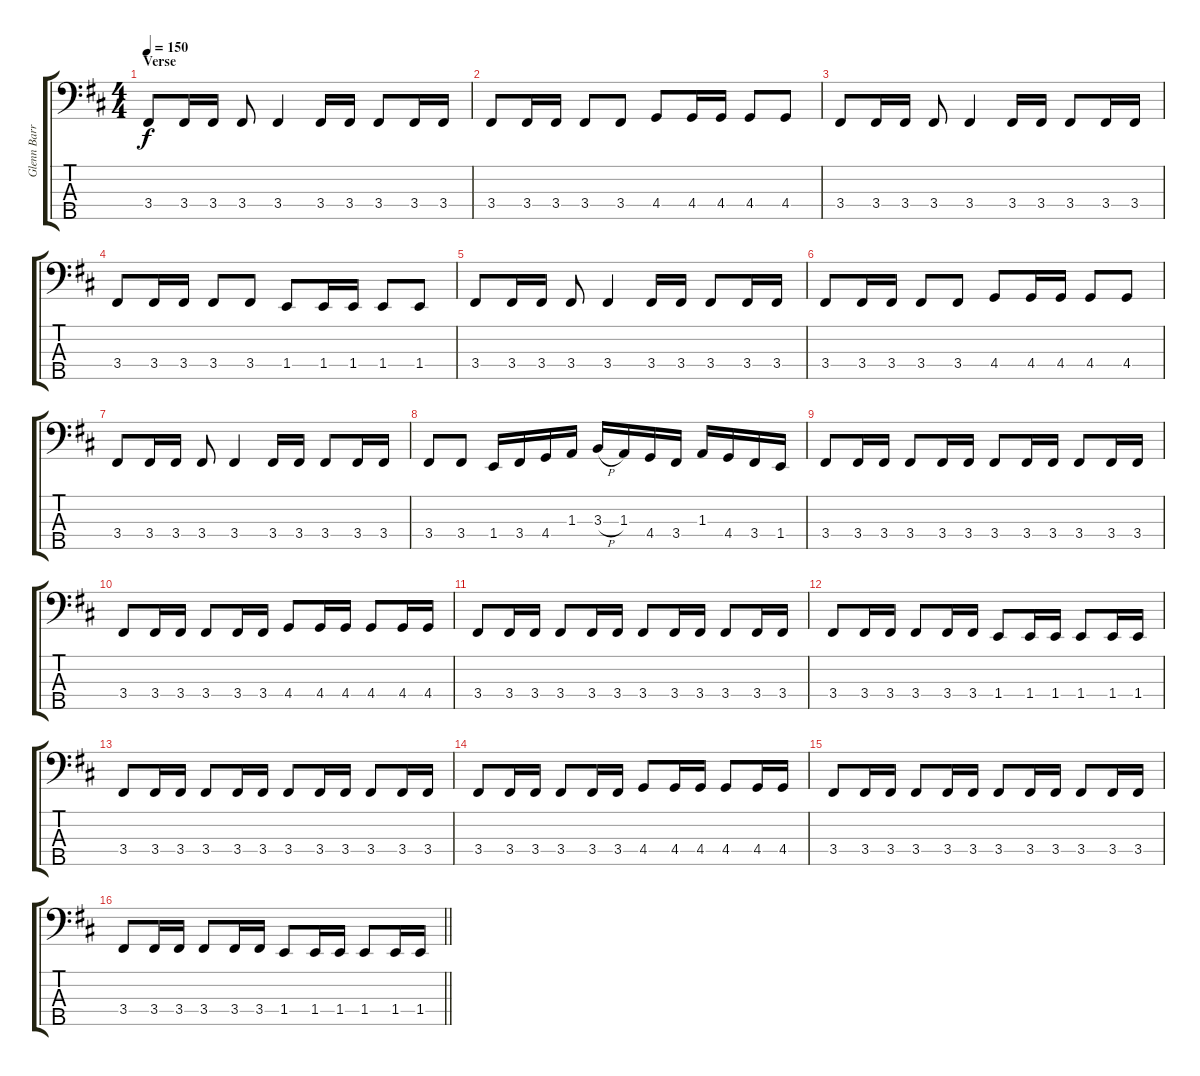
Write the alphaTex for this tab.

\track ("Glenn Barry" "Glenn Barr") {instrument electricbasspick}
\staff {score tabs}
\tuning (Gb2 Db2 Ab1 Eb1 Bb0) {hide}
\ts (4 4)
\section ("" "Verse")
\tempo 150
\clef f4
\ks bminor
3.4.8{dy f} 3.4.16 3.4.16 3.4.8 3.4.4 3.4.16 3.4.16 3.4.8 3.4.16 3.4.16 |
3.4.8 3.4.16 3.4.16 3.4.8 3.4.8 4.4.8 4.4.16 4.4.16 4.4.8 4.4.8 |
3.4.8 3.4.16 3.4.16 3.4.8 3.4.4 3.4.16 3.4.16 3.4.8 3.4.16 3.4.16 |
3.4.8 3.4.16 3.4.16 3.4.8 3.4.8 1.4.8 1.4.16 1.4.16 1.4.8 1.4.8 |
3.4.8 3.4.16 3.4.16 3.4.8 3.4.4 3.4.16 3.4.16 3.4.8 3.4.16 3.4.16 |
3.4.8 3.4.16 3.4.16 3.4.8 3.4.8 4.4.8 4.4.16 4.4.16 4.4.8 4.4.8 |
3.4.8 3.4.16 3.4.16 3.4.8 3.4.4 3.4.16 3.4.16 3.4.8 3.4.16 3.4.16 |
3.4.8 3.4.8 1.4.16 3.4.16 4.4.16 1.3.16 3.3{h}.16 1.3.16 4.4.16 3.4.16 1.3.16 4.4.16 3.4.16 1.4.16 |
3.4.8 3.4.16 3.4.16 3.4.8 3.4.16 3.4.16 3.4.8 3.4.16 3.4.16 3.4.8 3.4.16 3.4.16 |
3.4.8 3.4.16 3.4.16 3.4.8 3.4.16 3.4.16 4.4.8 4.4.16 4.4.16 4.4.8 4.4.16 4.4.16 |
3.4.8 3.4.16 3.4.16 3.4.8 3.4.16 3.4.16 3.4.8 3.4.16 3.4.16 3.4.8 3.4.16 3.4.16 |
3.4.8 3.4.16 3.4.16 3.4.8 3.4.16 3.4.16 1.4.8 1.4.16 1.4.16 1.4.8 1.4.16 1.4.16 |
3.4.8 3.4.16 3.4.16 3.4.8 3.4.16 3.4.16 3.4.8 3.4.16 3.4.16 3.4.8 3.4.16 3.4.16 |
3.4.8 3.4.16 3.4.16 3.4.8 3.4.16 3.4.16 4.4.8 4.4.16 4.4.16 4.4.8 4.4.16 4.4.16 |
3.4.8 3.4.16 3.4.16 3.4.8 3.4.16 3.4.16 3.4.8 3.4.16 3.4.16 3.4.8 3.4.16 3.4.16 |
\barLineRight lightlight
3.4.8 3.4.16 3.4.16 3.4.8 3.4.16 3.4.16 1.4.8 1.4.16 1.4.16 1.4.8 1.4.16 1.4.16
